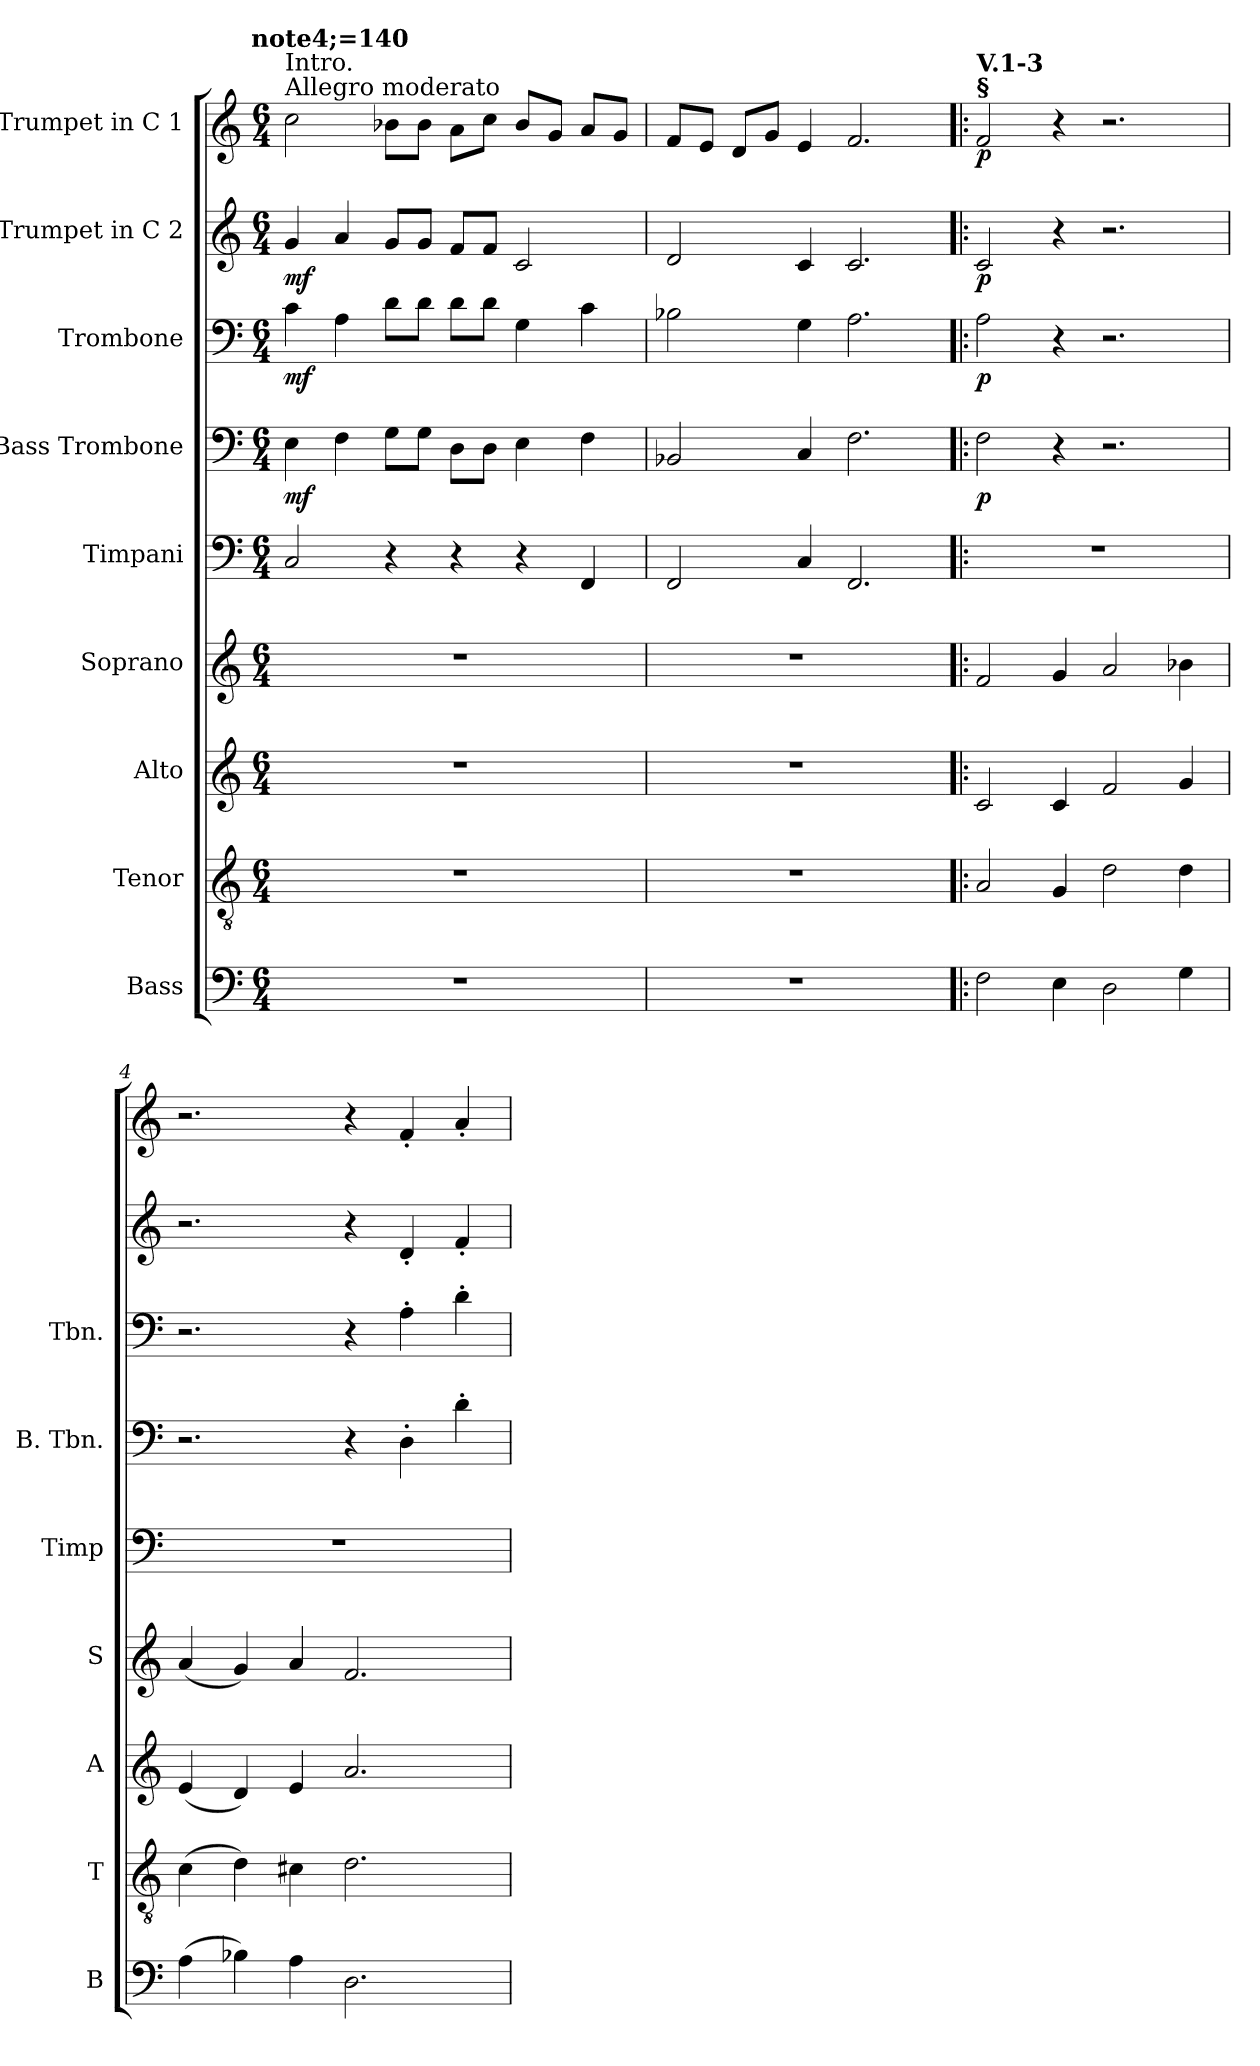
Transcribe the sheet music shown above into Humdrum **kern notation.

**kern	**kern	**kern	**kern	**kern	**kern	**dynam	**kern	**dynam	**kern	**dynam	**kern	**dynam
*part9	*part8	*part7	*part6	*part5	*part4	*part4	*part3	*part3	*part2	*part2	*part1	*part1
*staff9	*staff8	*staff7	*staff6	*staff5	*staff4	*staff4	*staff3	*staff3	*staff2	*staff2	*staff1	*staff1
*I"Bass	*I"Tenor	*I"Alto	*I"Soprano	*I"Timpani	*I"Bass Trombone	*	*I"Trombone	*	*I"Trumpet in C 2	*	*I"Trumpet in C 1	*
*I'B	*I'T	*I'A	*I'S	*I'Timp	*I'B. Tbn.	*	*I'Tbn.	*	*	*	*	*
*clefF4	*clefGv2	*clefG2	*clefG2	*clefF4	*clefF4	*	*clefF4	*	*clefG2	*	*clefG2	*
!!LO:TX:omd:t=note4;=140
*M6/4	*M6/4	*M6/4	*M6/4	*M6/4	*M6/4	*	*M6/4	*	*M6/4	*	*M6/4	*
=1	=1	=1	=1	=1	=1	=1	=1	=1	=1	=1	=1	=1
!	!	!	!	!	!	!	!	!	!	!	!LO:TX:a:t=Allegro moderato	!
!	!	!	!	!	!	!	!	!	!	!	!LO:TX:a:t=Intro.	!
!	!	!	!	!	!	!LO:DY:b	!	!LO:DY:b	!	!LO:DY:b	!	!LO:DY:b
!	!	!	!	!	!	!	!	!	!	!	!	!LO:DY:n=1:b
1.r	1.r	1.r	1.r	2C/	4E\	mf	4c\	mf	4g/	mf	2cc\	mf mf
.	.	.	.	.	4F\	.	4A\	.	4a/	.	.	.
.	.	.	.	4r	8G\L	.	8d\L	.	8g/L	.	8b-\L	.
.	.	.	.	.	8G\J	.	8d\J	.	8g/J	.	8b-\J	.
.	.	.	.	4r	8D\L	.	8d\L	.	8f/L	.	8a\L	.
.	.	.	.	.	8D\J	.	8d\J	.	8f/J	.	8cc\J	.
.	.	.	.	4r	4E\	.	4G\	.	2c/	.	8b-/L	.
.	.	.	.	.	.	.	.	.	.	.	8g/J	.
.	.	.	.	4FF/	4F\	.	4c\	.	.	.	8a/L	.
.	.	.	.	.	.	.	.	.	.	.	8g/J	.
=2	=2	=2	=2	=2	=2	=2	=2	=2	=2	=2	=2	=2
1.r	1.r	1.r	1.r	2FF/	2BB-/	.	2B-\	.	2d/	.	8f/L	.
.	.	.	.	.	.	.	.	.	.	.	8e/J	.
.	.	.	.	.	.	.	.	.	.	.	8d/L	.
.	.	.	.	.	.	.	.	.	.	.	8g/J	.
.	.	.	.	4C/	4C/	.	4G\	.	4c/	.	4e/	.
.	.	.	.	2.FF/	2.F\	.	2.A\	.	2.c/	.	2.f/	.
=3!|:	=3!|:	=3!|:	=3!|:	=3!|:	=3!|:	=3!|:	=3!|:	=3!|:	=3!|:	=3!|:	=3!|:	=3!|:
!	!	!	!	!	!	!	!	!	!	!	!LO:TX:a:B:t=§	!
!	!	!	!	!	!	!	!	!	!	!	!LO:TX:a:B:t=V.1-3	!
!	!	!	!	!	!	!LO:DY:b	!	!LO:DY:b	!	!LO:DY:b	!	!LO:DY:b
2F\	2A/	2c/	2f/	1.r	2F\	p	2A\	p	2c/	p	2f/	p
4E\	4G/	4c/	4g/	.	4r	.	4r	.	4r	.	4r	.
2D\	2d\	2f/	2a/	.	2.r	.	2.r	.	2.r	.	2.r	.
4G\	4d\	4g/	4b-\	.	.	.	.	.	.	.	.	.
!!LO:PB:g=z
=4	=4	=4	=4	=4	=4	=4	=4	=4	=4	=4	=4	=4
(>4A\	(>4c\	(<4e/	(<4a/	1.r	2.r	.	2.r	.	2.r	.	2.r	.
4B-\)	4d\)	4d/)	4g/)	.	.	.	.	.	.	.	.	.
4A\	4c#\	4e/	4a/	.	.	.	.	.	.	.	.	.
2.D\	2.d\	2.a/	2.f/	.	4r	.	4r	.	4r	.	4r	.
.	.	.	.	.	4D'>\	.	4A'>\	.	4d'</	.	4f'</	.
.	.	.	.	.	4d'>\	.	4d'>\	.	4f'</	.	4a'</	.
=	=	=	=	=	=	=	=	=	=	=	=	=
*-	*-	*-	*-	*-	*-	*-	*-	*-	*-	*-	*-	*-
